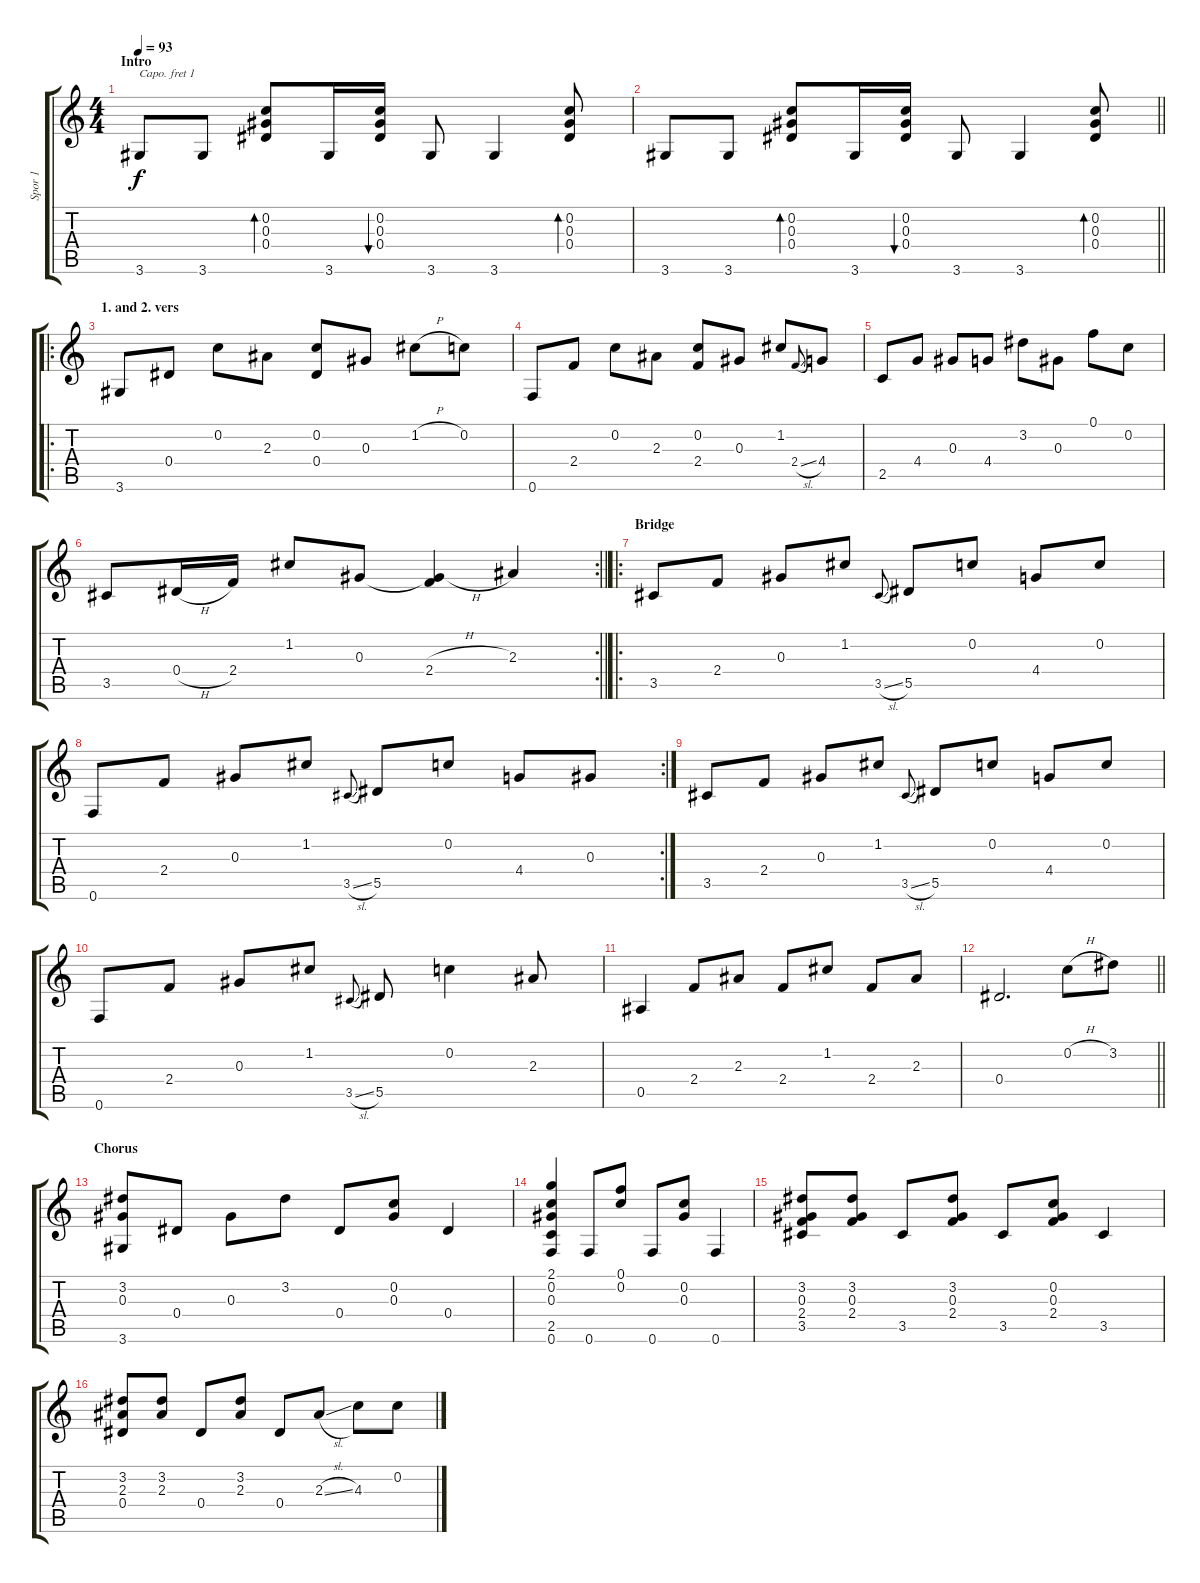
\track ("Spor 1" "Spor 1") {instrument acousticguitarsteel}
\staff {score tabs}
\capo 1
\tuning (E4 B3 G3 D3 A2 E2) {hide}
\ts (4 4)
\section ("" "Intro")
\tempo 93
\clef g2
\ks c
3.6.8{dy f instrument acousticguitarsteel} 3.6.8 (0.2 0.3 0.4).8{bd 60} 3.6.16 (0.2 0.3 0.4).16{bu 60} 3.6.8 3.6.4 (0.2 0.3 0.4).8{bd 60} |
\barLineRight lightlight
3.6.8 3.6.8 (0.2 0.3 0.4).8{bd 60} 3.6.16 (0.2 0.3 0.4).16{bu 60} 3.6.8 3.6.4 (0.2 0.3 0.4).8{bd 60} |
\ro
\section ("" "1. and 2. vers")
3.6.8 0.4.8 0.2.8 2.3.8 (0.2 0.4).8 0.3.8 1.2{h}.8 0.2.8 |
0.6.8 2.4.8 0.2.8 2.3.8 (0.2 2.4).8 0.3.8 1.2.8 2.4{sl}.8{gr onbeat} 4.4.8 |
2.5.8 4.4.8 0.3.8 4.4.8 3.2.8 0.3.8 0.1.8 0.2.8 |
\rc 2
\barLineRight lightlight
3.5.8 0.4{h}.16 2.4.16 1.2.8 0.3.8 (0.3{h t} 2.4).4 2.3.4 |
\ro
\section ("" "Bridge")
3.5.8 2.4.8 0.3.8 1.2.8 3.5{sl}.8{gr onbeat} 5.5.8 0.2.8 4.4.8 0.2.8 |
\rc 2
0.6.8 2.4.8 0.3.8 1.2.8 3.5{sl}.8{gr onbeat} 5.5.8 0.2.8 4.4.8 0.3.8 |
3.5.8 2.4.8 0.3.8 1.2.8 3.5{sl}.8{gr onbeat} 5.5.8 0.2.8 4.4.8 0.2.8 |
0.6.8 2.4.8 0.3.8 1.2.8 3.5{sl}.8{gr onbeat} 5.5.8 0.2.4 2.3.8 |
0.5.4 2.4.8 2.3.8 2.4.8 1.2.8 2.4.8 2.3.8 |
\barLineRight lightlight
0.4.2{d} 0.2{h}.8 3.2.8 |
\section ("" "Chorus")
(3.2 0.3 3.6).8 0.4.8 0.3.8 3.2.8 0.4.8 (0.2 0.3).8 0.4.4 |
(2.1 0.2 0.3 2.5 0.6).4 0.6.8 (0.1 0.2).8 0.6.8 (0.2 0.3).8 0.6.4 |
(3.2 0.3 2.4 3.5).8 (3.2 0.3 2.4).8 3.5.8 (3.2 0.3 2.4).8 3.5.8 (0.2 0.3 2.4).8 3.5.4 |
(3.2 2.3 0.4).8 (3.2 2.3).8 0.4.8 (3.2 2.3).8 0.4.8 2.3{sl}.8 4.3.8 0.2.8
